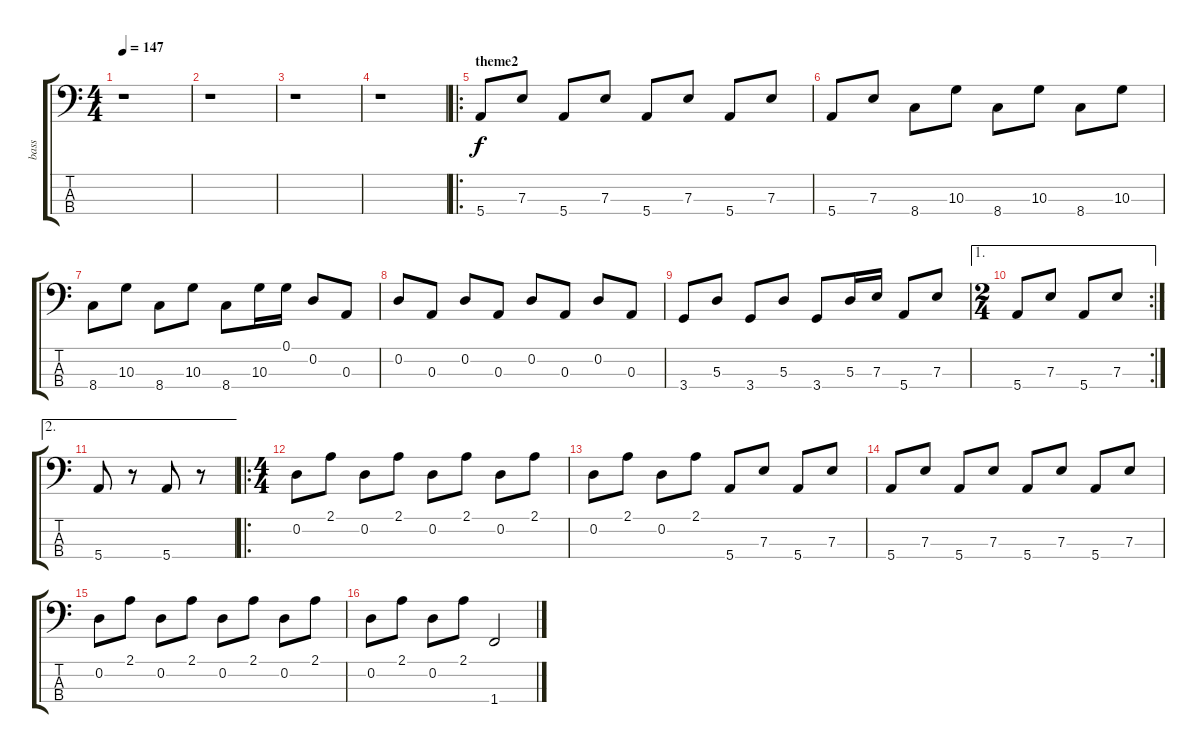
\track ("bass" "bass") {instrument electricbasspick}
\staff {score tabs}
\tuning (G2 D2 A1 E1) {hide}
\ts (4 4)
\tempo 147
\clef f4
\ks c
r.1{dy f} |
r.1 |
r.1 |
r.1 |
\ro
\section ("" "theme2")
5.4.8{volume 11} 7.3.8 5.4.8 7.3.8 5.4.8 7.3.8 5.4.8 7.3.8 |
5.4.8 7.3.8 8.4.8 10.3.8 8.4.8 10.3.8 8.4.8 10.3.8 |
8.4.8 10.3.8 8.4.8 10.3.8 8.4.8 10.3.16 0.1.16 0.2.8 0.3.8 |
0.2.8 0.3.8 0.2.8 0.3.8 0.2.8 0.3.8 0.2.8 0.3.8 |
3.4.8 5.3.8 3.4.8 5.3.8 3.4.8 5.3.16 7.3.16 5.4.8 7.3.8 |
\ae 1
\rc 2
\ts (2 4)
5.4.8 7.3.8 5.4.8 7.3.8 |
\ae 2
5.4.8 r.8 5.4.8 r.8 |
\ro
\ts (4 4)
0.2.8 2.1.8 0.2.8 2.1.8 0.2.8 2.1.8 0.2.8 2.1.8 |
0.2.8 2.1.8 0.2.8 2.1.8 5.4.8 7.3.8 5.4.8 7.3.8 |
5.4.8 7.3.8 5.4.8 7.3.8 5.4.8 7.3.8 5.4.8 7.3.8 |
0.2.8 2.1.8 0.2.8 2.1.8 0.2.8 2.1.8 0.2.8 2.1.8 |
0.2.8 2.1.8 0.2.8 2.1.8 1.4.2
